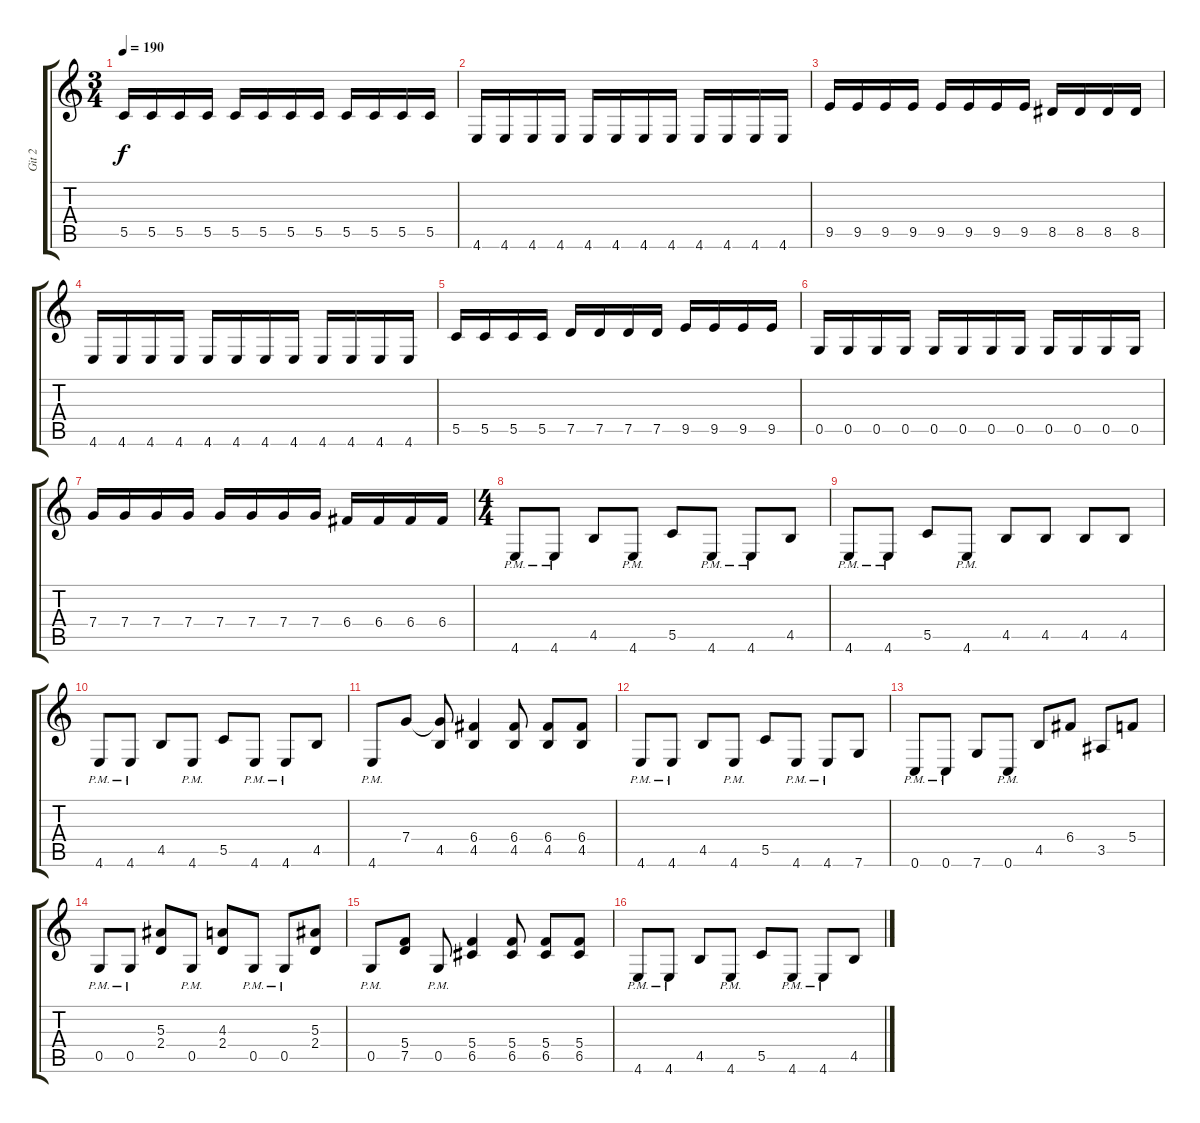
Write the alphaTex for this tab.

\track ("Git 2" "Git 2") {instrument distortionguitar}
\staff {score tabs}
\tuning (D4 A3 F3 C3 G2 C2) {hide}
\ts (3 4)
\tempo 190
\clef g2
\ks c
5.5.16{dy f} 5.5.16 5.5.16 5.5.16 5.5.16 5.5.16 5.5.16 5.5.16 5.5.16 5.5.16 5.5.16 5.5.16 |
4.6.16 4.6.16 4.6.16 4.6.16 4.6.16 4.6.16 4.6.16 4.6.16 4.6.16 4.6.16 4.6.16 4.6.16 |
9.5.16 9.5.16 9.5.16 9.5.16 9.5.16 9.5.16 9.5.16 9.5.16 8.5.16 8.5.16 8.5.16 8.5.16 |
4.6.16 4.6.16 4.6.16 4.6.16 4.6.16 4.6.16 4.6.16 4.6.16 4.6.16 4.6.16 4.6.16 4.6.16 |
5.5.16 5.5.16 5.5.16 5.5.16 7.5.16 7.5.16 7.5.16 7.5.16 9.5.16 9.5.16 9.5.16 9.5.16 |
0.5.16 0.5.16 0.5.16 0.5.16 0.5.16 0.5.16 0.5.16 0.5.16 0.5.16 0.5.16 0.5.16 0.5.16 |
7.4.16 7.4.16 7.4.16 7.4.16 7.4.16 7.4.16 7.4.16 7.4.16 6.4.16 6.4.16 6.4.16 6.4.16 |
\ts (4 4)
4.6{pm}.8 4.6{pm}.8 4.5.8 4.6{pm}.8 5.5.8 4.6{pm}.8 4.6{pm}.8 4.5.8 |
4.6{pm}.8 4.6{pm}.8 5.5.8 4.6{pm}.8 4.5.8 4.5.8 4.5.8 4.5.8 |
4.6{pm}.8 4.6{pm}.8 4.5.8 4.6{pm}.8 5.5.8 4.6{pm}.8 4.6{pm}.8 4.5.8 |
4.6{pm}.8 7.4.8 (7.4{t} 4.5).8 (6.4 4.5).4 (6.4 4.5).8 (6.4 4.5).8 (6.4 4.5).8 |
4.6{pm}.8 4.6{pm}.8 4.5.8 4.6{pm}.8 5.5.8 4.6{pm}.8 4.6{pm}.8 7.6.8 |
0.6{pm}.8 0.6{pm}.8 7.6.8 0.6{pm}.8 4.5.8 6.4.8 3.5.8 5.4.8 |
0.5{pm}.8 0.5{pm}.8 (5.3 2.4).8 0.5{pm}.8 (4.3 2.4).8 0.5{pm}.8 0.5{pm}.8 (5.3 2.4).8 |
0.5{pm}.8 (5.4 7.5).8 0.5{pm}.8 (5.4 6.5).4 (5.4 6.5).8 (5.4 6.5).8 (5.4 6.5).8 |
4.6{pm}.8 4.6{pm}.8 4.5.8 4.6{pm}.8 5.5.8 4.6{pm}.8 4.6{pm}.8 4.5.8
